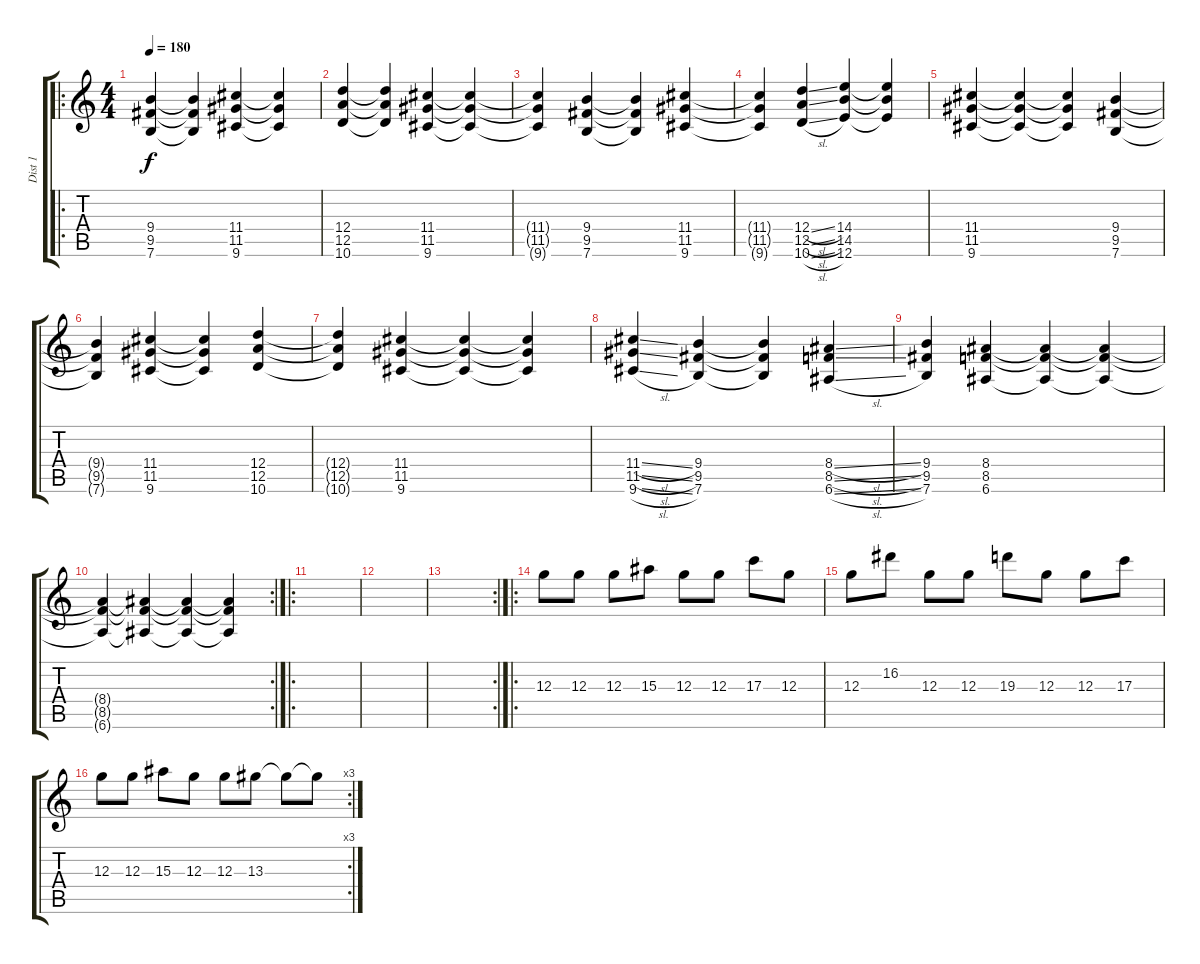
\track ("Dist 1" "Dist 1") {instrument distortionguitar}
\staff {score tabs}
\tuning (E4 B3 G3 D3 A2 E2) {hide}
\ro
\ts (4 4)
\tempo 180
\clef g2
\ks c
(9.4 9.5 7.6).4{dy f} (9.4{t} 9.5{t} 7.6{t}).4 (11.4 11.5 9.6).4 (11.4{t} 11.5{t} 9.6{t}).4 |
(12.4 12.5 10.6).4 (12.4{t} 12.5{t} 10.6{t}).4 (11.4 11.5 9.6).4 (11.4{t} 11.5{t} 9.6{t}).4 |
(11.4{t} 11.5{t} 9.6{t}).4 (9.4 9.5 7.6).4 (9.4{t} 9.5{t} 7.6{t}).4 (11.4 11.5 9.6).4 |
(11.4{t} 11.5{t} 9.6{t}).4 (12.4{sl} 12.5{sl} 10.6{sl}).4 (14.4 14.5 12.6).4 (14.4{t} 14.5{t} 12.6{t}).4 |
(11.4 11.5 9.6).4 (11.4{t} 11.5{t} 9.6{t}).4 (11.4{t} 11.5{t} 9.6{t}).4 (9.4 9.5 7.6).4 |
(9.4{t} 9.5{t} 7.6{t}).4 (11.4 11.5 9.6).4 (11.4{t} 11.5{t} 9.6{t}).4 (12.4 12.5 10.6).4 |
(12.4{t} 12.5{t} 10.6{t}).4 (11.4 11.5 9.6).4 (11.4{t} 11.5{t} 9.6{t}).4 (11.4{t} 11.5{t} 9.6{t}).4 |
(11.4{sl} 11.5{sl} 9.6{sl}).4 (9.4 9.5 7.6).4 (9.4{t} 9.5{t} 7.6{t}).4 (8.4{sl} 8.5{sl} 6.6{sl}).4 |
(9.4 9.5 7.6).4 (8.4 8.5 6.6).4 (8.4{t} 8.5{t} 6.6{t}).4 (8.4{t} 8.5{t} 6.6{t}).4 |
\rc 2
(8.4{t} 8.5{t} 6.6{t}).4 (8.4{t} 8.5{t} 6.6{t}).4 (8.4{t} 8.5{t} 6.6{t}).4 (8.4{t} 8.5{t} 6.6{t}).4 |
\ro
|
|
\rc 2
|
\ro
12.3.8 12.3.8 12.3.8 15.3.8 12.3.8 12.3.8 17.3.8 12.3.8 |
12.3.8 16.2.8 12.3.8 12.3.8 19.3.8 12.3.8 12.3.8 17.3.8 |
\rc 3
12.3.8 12.3.8 15.3.8 12.3.8 12.3.8 13.3.8 13.3{t}.8 13.3{t}.8
